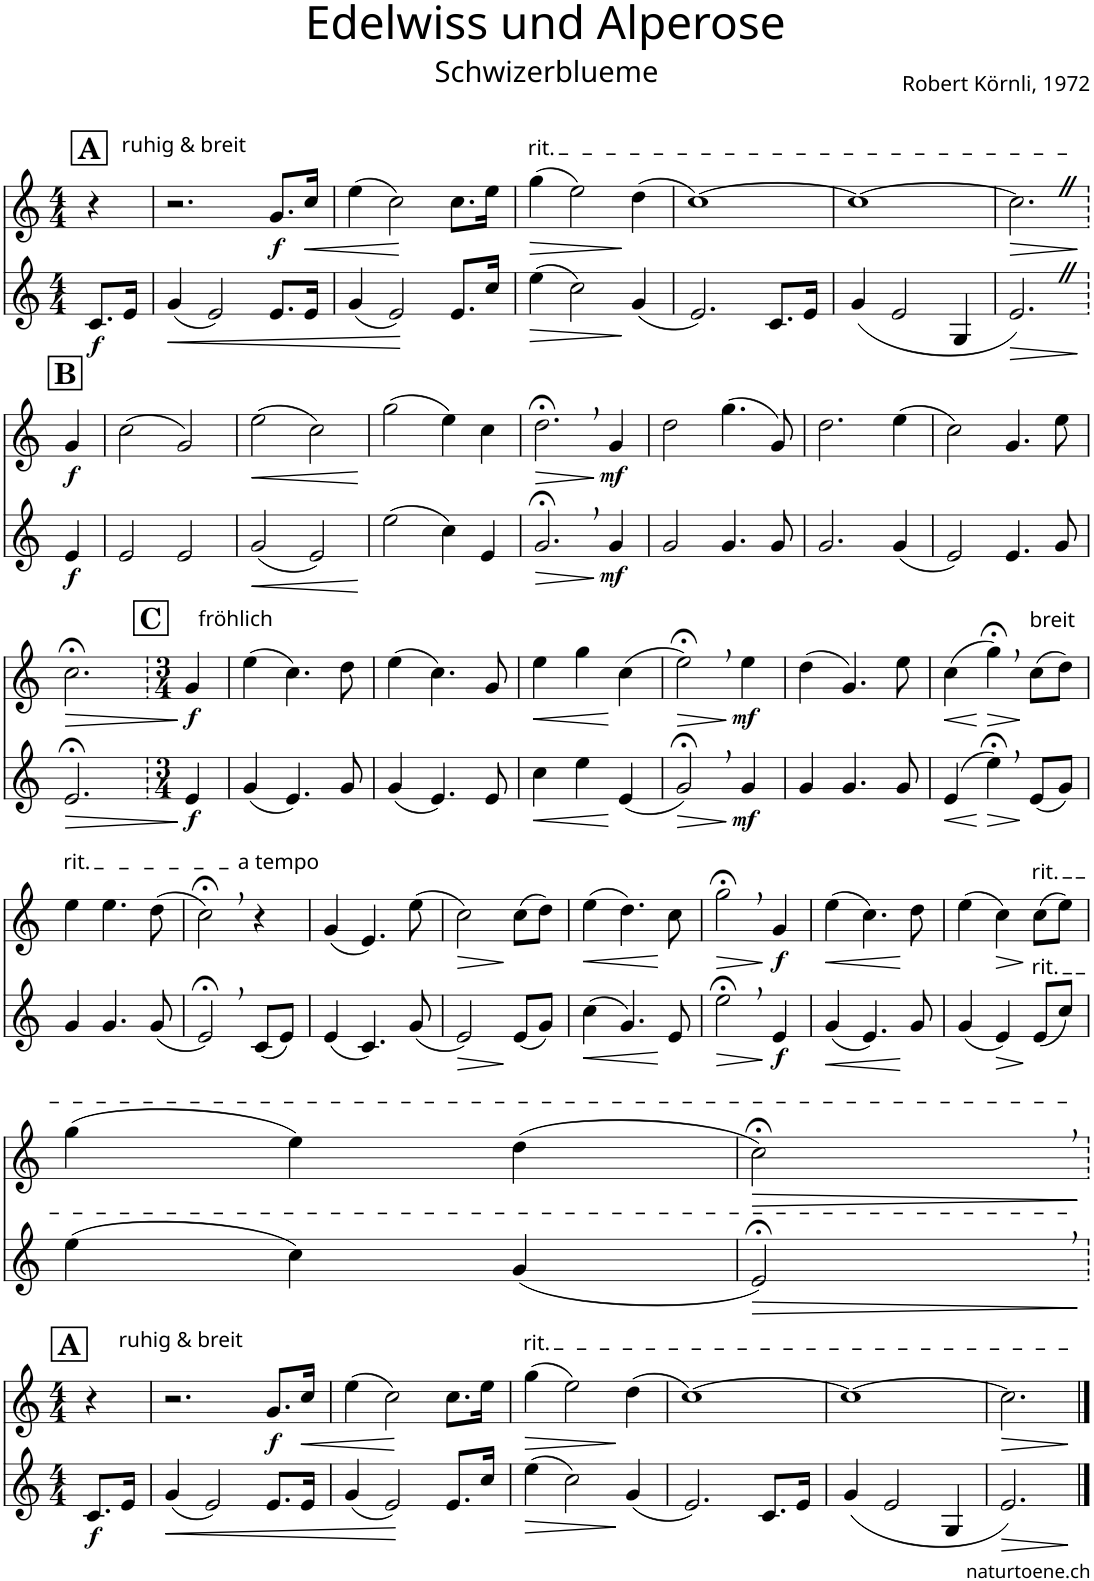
**kern	**dynam	**kern	**dynam
*part2	*part2	*part1	*part1
*staff2	*staff2	*staff1	*staff1
*I"Alphorn	*	*I"Alphorn	*
*clefG2	*	*clefG2	*
*Trd4c6	*	*Trd4c6	*
*k[]	*	*k[]	*
*M4/4	*	*M4/4	*
!!LO:REH:place=s1:a:B:cj:fs=14:t=A
=	=	=	=
!	!	!LO:TX:a:t=ruhig & breit	!
!	!LO:DY:b	!	!
8.c/L	f	4r	.
16e/Jk	.	.	.
=1	=1	=1	=1
!	!LO:HP:b	!	!
(4g/	<	2.r	.
2e/)	.	.	.
!	!	!	!LO:DY:b
8.e/L	.	8.g/L	f
!	!	!	!LO:HP:b
16e/Jk	.	16cc/Jk	<
=2	=2	=2	=2
(4g/	.	(4ee\	.
2e/)	.	2cc\)	.
8.e/L	[	8.cc\L	[
16cc/Jk	.	16ee\Jk	.
=3	=3	=3	=3
!	!	!LO:TX:a:t=rit.	!
!	!LO:HP:b	!	!LO:HP:b
(4ee\	>	(4gg\	>
2cc\)	.	2ee\)	.
(4g/	]	(4dd\	]
=4	=4	=4	=4
2.e/)	.	[1cc)	.
8.c/L	.	.	.
16e/Jk	.	.	.
=5	=5	=5	=5
(4g/	.	1cc_	.
2e/	.	.	.
4G/	.	.	.
=6	=6	=6	=6
!	!LO:HP:b	!	!LO:HP:b
2.eZ/)	>	2.ccZ\]	>
.	]	.	]
!!LO:LB:g=z
!!LO:REH:place=s1:a:B:cj:fs=14:t=B
=6X1	=6X1	=6X1	=6X1
!	!LO:DY:b	!	!LO:DY:b
4e/	f	4g/	f
=7	=7	=7	=7
2e/	.	(2cc\	.
2e/	.	2g/)	.
=8	=8	=8	=8
!	!LO:HP:b	!	!LO:HP:b
(2g/	<	(2ee\	<
2e/)	.	2cc\)	.
.	[	.	[
=9	=9	=9	=9
(2ee\	.	(2gg\	.
4cc\)	.	4ee\)	.
4e/	.	4cc\	.
=10	=10	=10	=10
!	!LO:HP:b	!	!LO:HP:b
2.g;<,/	>	2.dd;<,\	>
!	!LO:DY:n=1:b	!	!LO:DY:n=1:b
4g/	] mf	4g/	] mf
=11	=11	=11	=11
2g/	.	2dd\	.
4.g/	.	(4.gg\	.
8g/	.	8g/)	.
=12	=12	=12	=12
2.g/	.	2.dd\	.
(4g/	.	(4ee\	.
=13	=13	=13	=13
2e/)	.	2cc\)	.
4.e/	.	4.g/	.
8g/	.	8ee\	.
!!LO:LB:g=z
=14	=14	=14	=14
!	!LO:HP:b	!	!LO:HP:b
2.e;</	>	2.cc;<\	>
.	]	.	]
!!LO:REH:place=s1:a:B:cj:fs=14:t=C
=14X2	=14X2	=14X2	=14X2
*M3/4	*	*M3/4	*
!	!	!LO:TX:a:t=fröhlich	!
!	!LO:DY:b	!	!LO:DY:b
4e/	f	4g/	f
=15	=15	=15	=15
(4g/	.	(4ee\	.
4.e/)	.	4.cc\)	.
8g/	.	8dd\	.
=16	=16	=16	=16
(4g/	.	(4ee\	.
4.e/)	.	4.cc\)	.
8e/	.	8g/	.
=17	=17	=17	=17
!	!LO:HP:b	!	!LO:HP:b
4cc\	<	4ee\	<
4ee\	.	4gg\	.
(4e/	[	(4cc\	[
=18	=18	=18	=18
!	!LO:HP:b	!	!LO:HP:b
2g;<,/)	>	2ee;<,\)	>
!	!LO:DY:n=1:b	!	!LO:DY:n=1:b
4g/	] mf	4ee\	] mf
=19	=19	=19	=19
4g/	.	(4dd\	.
4.g/	.	4.g/)	.
8g/	.	8ee\	.
=20	=20	=20	=20
!	!LO:HP:b	!	!LO:HP:b
(4e/	<	(4cc\	<
!	!LO:HP:n=1:b	!	!LO:HP:n=1:b
4ee;<,\)	[ >	4gg;<,\)	[ >
!	!	!LO:TX:a:t=breit	!
(8e/L	]	(8cc\L	]
8g/J)	.	8dd\J)	.
!!LO:LB:g=z
=21	=21	=21	=21
!	!	!LO:TX:a:t=rit.	!
4g/	.	4ee\	.
4.g/	.	4.ee\	.
(8g/	.	(8dd\	.
=22	=22	=22	=22
2e;<,/)	.	2cc;<,\)	.
!	!	!LO:TX:a:t=a tempo	!
(8c/L	.	4r	.
8e/J)	.	.	.
=23	=23	=23	=23
(4e/	.	(4g/	.
4.c/)	.	4.e/)	.
(8g/	.	(8ee\	.
=24	=24	=24	=24
!	!LO:HP:b	!	!LO:HP:b
2e/)	>	2cc\)	>
(8e/L	]	(8cc\L	]
8g/J)	.	8dd\J)	.
=25	=25	=25	=25
!	!LO:HP:b	!	!LO:HP:b
(4cc\	<	(4ee\	<
4.g/)	.	4.dd\)	.
8e/	[	8cc\	[
=26	=26	=26	=26
!	!LO:HP:b	!	!LO:HP:b
2ee;<,\	>	2gg;<,\	>
!	!LO:DY:n=1:b	!	!LO:DY:n=1:b
4e/	] f	4g/	] f
=27	=27	=27	=27
!	!LO:HP:b	!	!LO:HP:b
(4g/	<	(4ee\	<
4.e/)	.	4.cc\)	.
8g/	[	8dd\	[
=28	=28	=28	=28
(4g/	.	(4ee\	.
!	!LO:HP:b	!	!LO:HP:b
4e/)	>	4cc\)	>
!	!	!LO:TX:a:t=rit.	!
!LO:TX:a:t=rit.	!	!	!
(8e/L	]	(8cc\L	]
8cc/J)	.	8ee\J)	.
!!LO:LB:g=z
=29	=29	=29	=29
(4ee\	.	(4gg\	.
4cc\)	.	4ee\)	.
(4g/	.	(4dd\	.
=30	=30	=30	=30
!	!LO:HP:b	!	!LO:HP:b
2e;<,/)	>	2cc;<,\)	>
.	]	.	]
!!LO:LB:g=z
=30X3	=30X3	=30X3	=30X3
!!LO:REH:place=s1:a:B:cj:fs=14:t=A
*M4/4	*	*M4/4	*
!	!	!LO:TX:a:t=ruhig & breit	!
!	!LO:DY:b	!	!
8.c/L	f	4r	.
16e/Jk	.	.	.
=31	=31	=31	=31
!	!LO:HP:b	!	!
(4g/	<	2.r	.
2e/)	.	.	.
!	!	!	!LO:DY:b
8.e/L	.	8.g/L	f
!	!	!	!LO:HP:b
16e/Jk	.	16cc/Jk	<
=32	=32	=32	=32
(4g/	.	(4ee\	.
2e/)	.	2cc\)	.
8.e/L	[	8.cc\L	[
16cc/Jk	.	16ee\Jk	.
=33	=33	=33	=33
!	!	!LO:TX:a:t=rit.	!
!	!LO:HP:b	!	!LO:HP:b
(4ee\	>	(4gg\	>
2cc\)	.	2ee\)	.
(4g/	]	(4dd\	]
=34	=34	=34	=34
2.e/)	.	[1cc)	.
8.c/L	.	.	.
16e/Jk	.	.	.
=35	=35	=35	=35
(4g/	.	1cc_	.
2e/	.	.	.
4G/	.	.	.
=36	=36	=36	=36
!	!LO:HP:b	!	!LO:HP:b
2.e/)	>	2.cc\]	>
.	]	.	]
==	==	==	==
*-	*-	*-	*-
